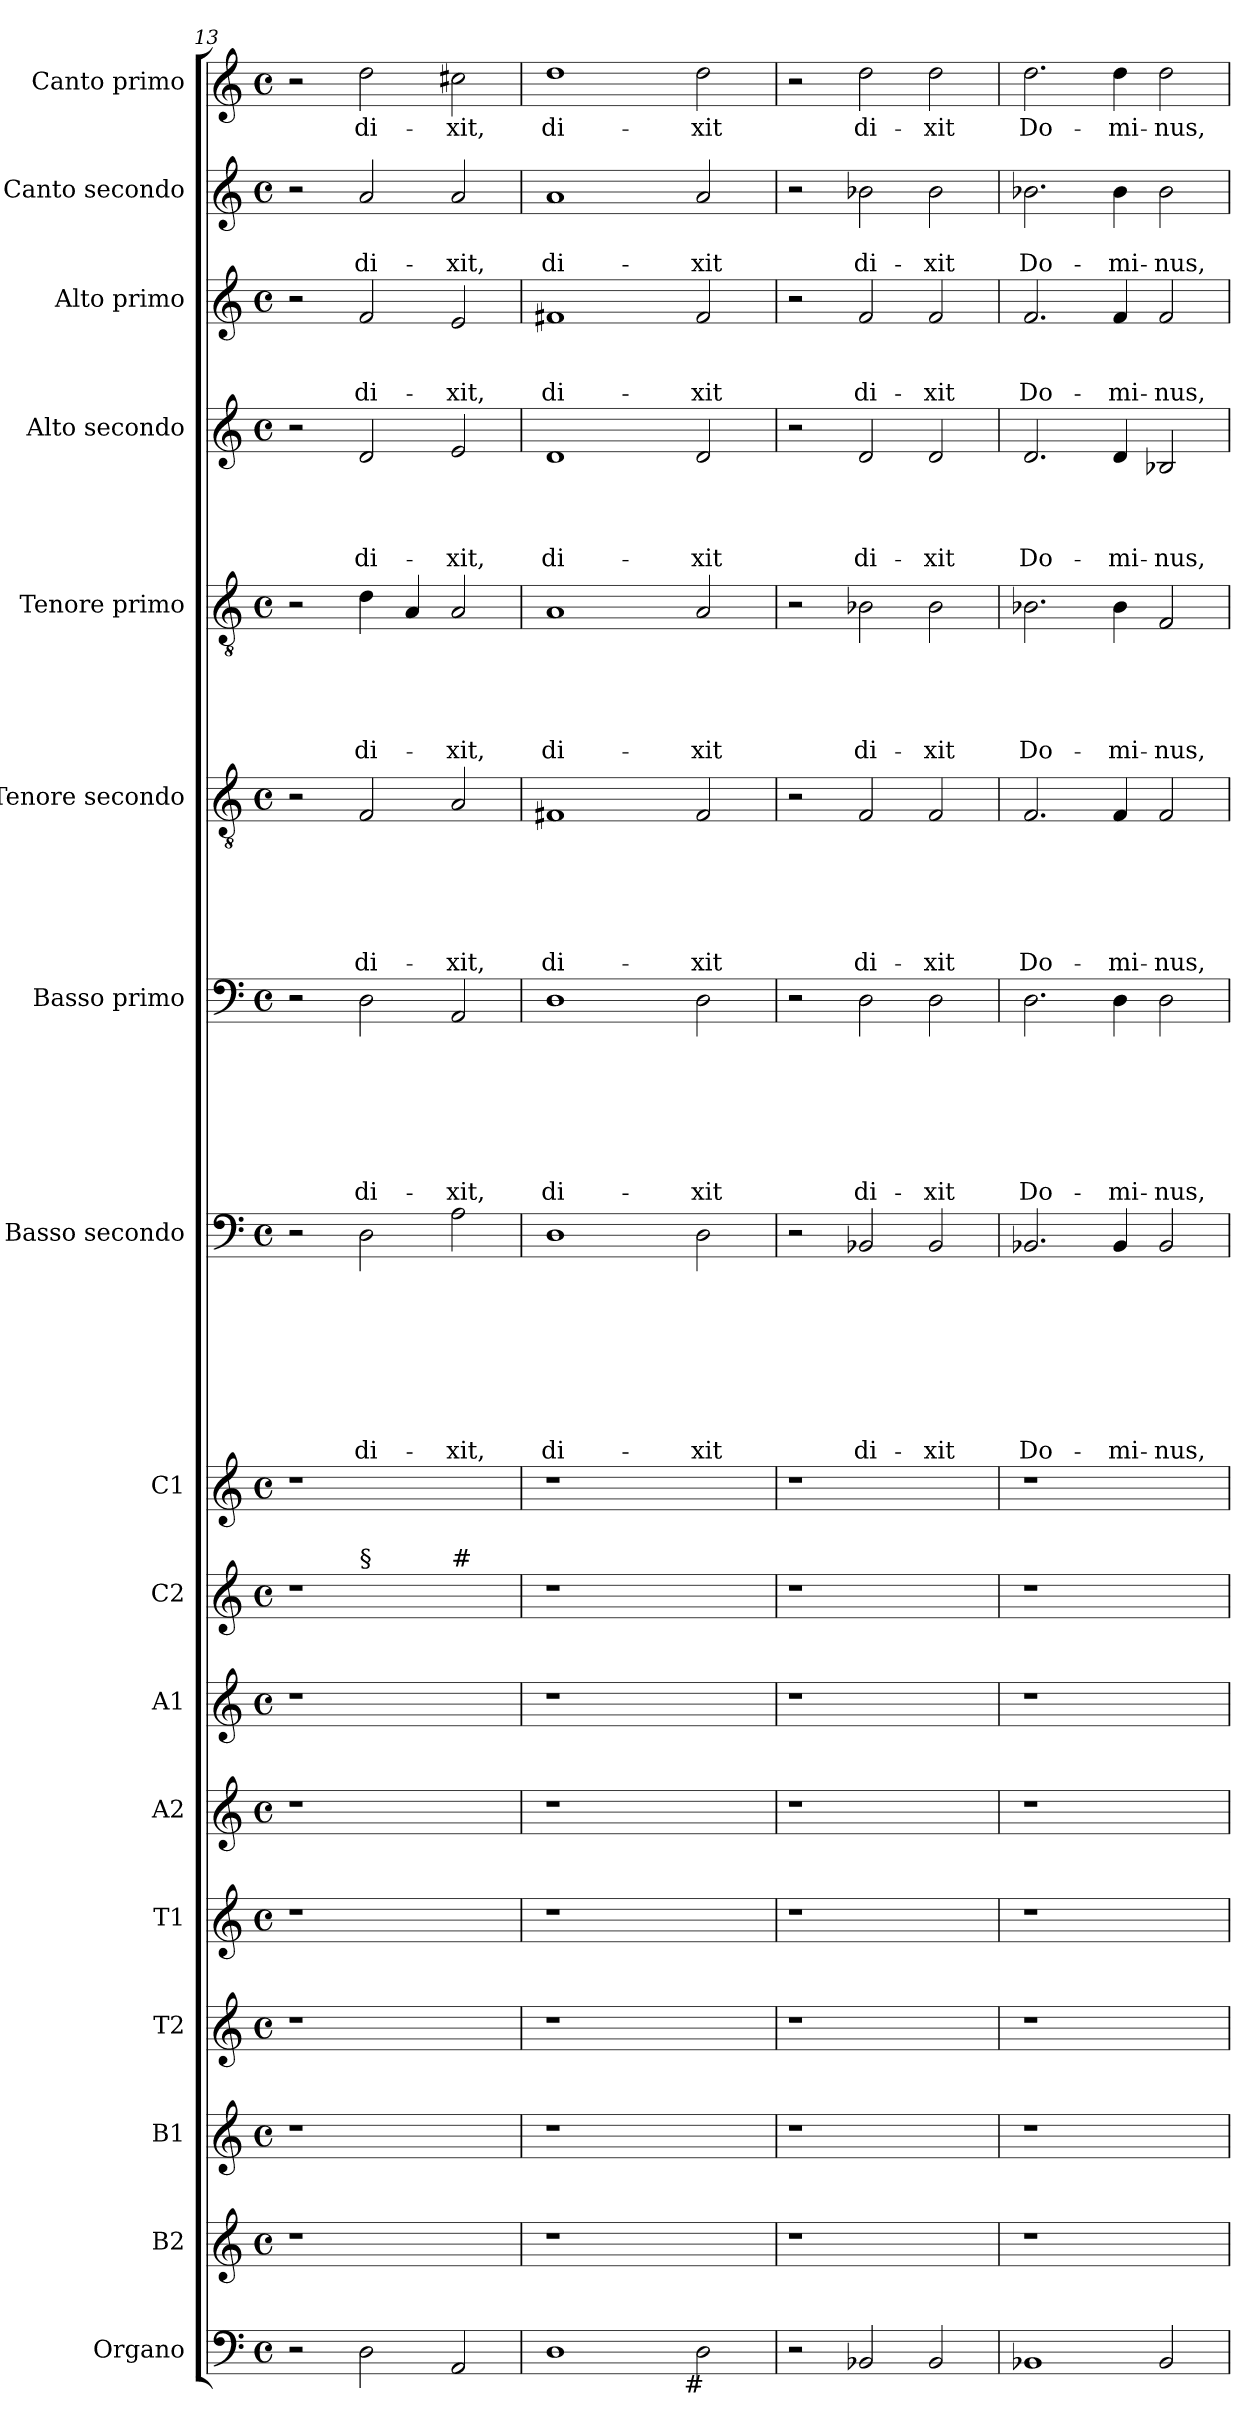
**kern	**kern	**kern	**kern	**kern	**kern	**kern	**kern	**kern	**kern	**text	**text	**text	**text	**text	**text	**text	**text	**kern	**text	**text	**text	**text	**text	**text	**text	**kern	**text	**text	**text	**text	**text	**text	**kern	**text	**text	**text	**text	**text	**kern	**text	**text	**text	**text	**kern	**text	**text	**text	**kern	**text	**text	**kern	**text
*part17	*part16	*part15	*part14	*part13	*part12	*part11	*part10	*part9	*part8	*part8	*part8	*part8	*part8	*part8	*part8	*part8	*part8	*part7	*part7	*part7	*part7	*part7	*part7	*part7	*part7	*part6	*part6	*part6	*part6	*part6	*part6	*part6	*part5	*part5	*part5	*part5	*part5	*part5	*part4	*part4	*part4	*part4	*part4	*part3	*part3	*part3	*part3	*part2	*part2	*part2	*part1	*part1
*staff17	*staff16	*staff15	*staff14	*staff13	*staff12	*staff11	*staff10	*staff9	*staff8	*staff8	*staff8	*staff8	*staff8	*staff8	*staff8	*staff8	*staff8	*staff7	*staff7	*staff7	*staff7	*staff7	*staff7	*staff7	*staff7	*staff6	*staff6	*staff6	*staff6	*staff6	*staff6	*staff6	*staff5	*staff5	*staff5	*staff5	*staff5	*staff5	*staff4	*staff4	*staff4	*staff4	*staff4	*staff3	*staff3	*staff3	*staff3	*staff2	*staff2	*staff2	*staff1	*staff1
*I"Organo	*I"B2	*I"B1	*I"T2	*I"T1	*I"A2	*I"A1	*I"C2	*I"C1	*I"Basso secondo	*	*	*	*	*	*	*	*	*I"Basso primo	*	*	*	*	*	*	*	*I"Tenore secondo	*	*	*	*	*	*	*I"Tenore primo	*	*	*	*	*	*I"Alto secondo	*	*	*	*	*I"Alto primo	*	*	*	*I"Canto secondo	*	*	*I"Canto primo	*
*I'Org.	*I'B2	*I'B1	*I'T2	*I'T1	*I'A2	*I'A1	*I'C2	*I'C1	*I'B2	*	*	*	*	*	*	*	*	*I'B1	*	*	*	*	*	*	*	*I'T2	*	*	*	*	*	*	*I'T1	*	*	*	*	*	*I'A2	*	*	*	*	*I'A1	*	*	*	*I'C2	*	*	*I'C1	*
*clefF4	*clefG2	*clefG2	*clefG2	*clefG2	*clefG2	*clefG2	*clefG2	*clefG2	*clefF4	*	*	*	*	*	*	*	*	*clefF4	*	*	*	*	*	*	*	*clefGv2	*	*	*	*	*	*	*clefGv2	*	*	*	*	*	*clefG2	*	*	*	*	*clefG2	*	*	*	*clefG2	*	*	*clefG2	*
*k[]	*k[]	*k[]	*k[]	*k[]	*k[]	*k[]	*k[]	*k[]	*k[]	*	*	*	*	*	*	*	*	*k[]	*	*	*	*	*	*	*	*k[]	*	*	*	*	*	*	*k[]	*	*	*	*	*	*k[]	*	*	*	*	*k[]	*	*	*	*k[]	*	*	*k[]	*
*C:	*C:	*C:	*C:	*C:	*C:	*C:	*C:	*C:	*C:	*	*	*	*	*	*	*	*	*C:	*	*	*	*	*	*	*	*C:	*	*	*	*	*	*	*C:	*	*	*	*	*	*C:	*	*	*	*	*C:	*	*	*	*C:	*	*	*C:	*
*M4/4	*M4/4	*M4/4	*M4/4	*M4/4	*M4/4	*M4/4	*M4/4	*M4/4	*M4/4	*	*	*	*	*	*	*	*	*M4/4	*	*	*	*	*	*	*	*M4/4	*	*	*	*	*	*	*M4/4	*	*	*	*	*	*M4/4	*	*	*	*	*M4/4	*	*	*	*M4/4	*	*	*M4/4	*
*met(c)	*met(c)	*met(c)	*met(c)	*met(c)	*met(c)	*met(c)	*met(c)	*met(c)	*met(c)	*	*	*	*	*	*	*	*	*met(c)	*	*	*	*	*	*	*	*met(c)	*	*	*	*	*	*	*met(c)	*	*	*	*	*	*met(c)	*	*	*	*	*met(c)	*	*	*	*met(c)	*	*	*met(c)	*
=13	=13	=13	=13	=13	=13	=13	=13	=13	=13	=13	=13	=13	=13	=13	=13	=13	=13	=13	=13	=13	=13	=13	=13	=13	=13	=13	=13	=13	=13	=13	=13	=13	=13	=13	=13	=13	=13	=13	=13	=13	=13	=13	=13	=13	=13	=13	=13	=13	=13	=13	=13	=13
*	*	*	*	*	*	*	*^	*	*	*	*	*	*	*	*	*	*	*	*	*	*	*	*	*	*	*	*	*	*	*	*	*	*	*	*	*	*	*	*	*	*	*	*	*	*	*	*	*	*	*	*	*
2r	1r	1r	1r	1r	1r	1r	1r	2ryy	1r	2r	.	.	.	.	.	.	.	.	2r	.	.	.	.	.	.	.	2r	.	.	.	.	.	.	2r	.	.	.	.	.	2r	.	.	.	.	2r	.	.	.	2r	.	.	2r	.
!	!	!	!	!	!	!	!	!LO:TX:a:t=§	!	!	!	!	!	!	!	!	!	!	!	!	!	!	!	!	!	!	!	!	!	!	!	!	!	!	!	!	!	!	!	!	!	!	!	!	!	!	!	!	!	!	!	!	!
!	!	!	!	!	!	!	!	!	!	!	!	!	!	!	!	!	!	!LO:LY:b	!	!	!	!	!	!	!	!LO:LY:b	!	!	!	!	!	!	!LO:LY:b	!	!	!	!	!	!LO:LY:b	!	!	!	!	!LO:LY:b	!	!	!	!LO:LY:b	!	!	!LO:LY:b	!	!LO:LY:b
2D\	.	.	.	.	.	.	.	1ryy	.	2D\	.	.	.	.	.	.	.	di-	2D\	.	.	.	.	.	.	di-	2F/	.	.	.	.	.	di-	4d\	.	.	.	.	di-	2d/	.	.	.	di-	2f/	.	.	di-	2a/	.	di-	2dd\	di-
.	.	.	.	.	.	.	.	.	.	.	.	.	.	.	.	.	.	.	.	.	.	.	.	.	.	.	.	.	.	.	.	.	.	4A/	.	.	.	.	.	.	.	.	.	.	.	.	.	.	.	.	.	.	.
!	!	!	!	!	!	!	!LO:TX:a:t=#	!	!	!	!	!	!	!	!	!	!	!	!	!	!	!	!	!	!	!	!	!	!	!	!	!	!	!	!	!	!	!	!	!	!	!	!	!	!	!	!	!	!	!	!	!	!
!	!	!	!	!	!	!	!	!	!	!	!	!	!	!	!	!	!	!LO:LY:b	!	!	!	!	!	!	!	!LO:LY:b	!	!	!	!	!	!	!LO:LY:b	!	!	!	!	!	!LO:LY:b	!	!	!	!	!LO:LY:b	!	!	!	!LO:LY:b	!	!	!LO:LY:b	!	!LO:LY:b
2AA/	2ryy	2ryy	2ryy	2ryy	2ryy	2ryy	2ryy	.	2ryy	2A\	.	.	.	.	.	.	.	-xit,	2AA/	.	.	.	.	.	.	-xit,	2A/	.	.	.	.	.	-xit,	2A/	.	.	.	.	-xit,	2e/	.	.	.	-xit,	2e/	.	.	-xit,	2a/	.	-xit,	2cc#X\	-xit,
!!LO:PB:g=z
=14	=14	=14	=14	=14	=14	=14	=14	=14	=14	=14	=14	=14	=14	=14	=14	=14	=14	=14	=14	=14	=14	=14	=14	=14	=14	=14	=14	=14	=14	=14	=14	=14	=14	=14	=14	=14	=14	=14	=14	=14	=14	=14	=14	=14	=14	=14	=14	=14	=14	=14	=14	=14	=14
!LO:TX:b:t=#	!	!	!	!	!	!	!	!	!	!	!	!	!	!	!	!	!	!	!	!	!	!	!	!	!	!	!	!	!	!	!	!	!	!	!	!	!	!	!	!	!	!	!	!	!	!	!	!	!	!	!	!	!
!	!	!	!	!	!	!	!	!	!	!	!	!	!	!	!	!	!	!LO:LY:b	!	!	!	!	!	!	!	!LO:LY:b	!	!	!	!	!	!	!LO:LY:b	!	!	!	!	!	!LO:LY:b	!	!	!	!	!LO:LY:b	!	!	!	!LO:LY:b	!	!	!LO:LY:b	!	!LO:LY:b
*^	*	*	*	*	*	*	*v	*v	*	*	*	*	*	*	*	*	*	*	*	*	*	*	*	*	*	*	*	*	*	*	*	*	*	*	*	*	*	*	*	*	*	*	*	*	*	*	*	*	*	*	*	*	*
1D	2ryy	1r	1r	1r	1r	1r	1r	1r	1r	1D	.	.	.	.	.	.	.	di-	1D	.	.	.	.	.	.	di-	1F#X	.	.	.	.	.	di-	1A	.	.	.	.	di-	1d	.	.	.	di-	1f#X	.	.	di-	1a	.	di-	1dd	di-
.	4...ryy	.	.	.	.	.	.	.	.	.	.	.	.	.	.	.	.	.	.	.	.	.	.	.	.	.	.	.	.	.	.	.	.	.	.	.	.	.	.	.	.	.	.	.	.	.	.	.	.	.	.	.	.
!	!LO:TX:b:t=#	!	!	!	!	!	!	!	!	!	!	!	!	!	!	!	!	!	!	!	!	!	!	!	!	!	!	!	!	!	!	!	!	!	!	!	!	!	!	!	!	!	!	!	!	!	!	!	!	!	!	!	!
.	2ryy	.	.	.	.	.	.	.	.	.	.	.	.	.	.	.	.	.	.	.	.	.	.	.	.	.	.	.	.	.	.	.	.	.	.	.	.	.	.	.	.	.	.	.	.	.	.	.	.	.	.	.	.
!	!	!	!	!	!	!	!	!	!	!	!	!	!	!	!	!	!	!LO:LY:b	!	!	!	!	!	!	!	!LO:LY:b	!	!	!	!	!	!	!LO:LY:b	!	!	!	!	!	!LO:LY:b	!	!	!	!	!LO:LY:b	!	!	!	!LO:LY:b	!	!	!LO:LY:b	!	!LO:LY:b
2D\	.	2ryy	2ryy	2ryy	2ryy	2ryy	2ryy	2ryy	2ryy	2D\	.	.	.	.	.	.	.	-xit	2D\	.	.	.	.	.	.	-xit	2F#/	.	.	.	.	.	-xit	2A/	.	.	.	.	-xit	2d/	.	.	.	-xit	2f#/	.	.	-xit	2a/	.	-xit	2dd\	-xit
.	32ryy	.	.	.	.	.	.	.	.	.	.	.	.	.	.	.	.	.	.	.	.	.	.	.	.	.	.	.	.	.	.	.	.	.	.	.	.	.	.	.	.	.	.	.	.	.	.	.	.	.	.	.	.
*v	*v	*	*	*	*	*	*	*	*	*	*	*	*	*	*	*	*	*	*	*	*	*	*	*	*	*	*	*	*	*	*	*	*	*	*	*	*	*	*	*	*	*	*	*	*	*	*	*	*	*	*	*	*
=15	=15	=15	=15	=15	=15	=15	=15	=15	=15	=15	=15	=15	=15	=15	=15	=15	=15	=15	=15	=15	=15	=15	=15	=15	=15	=15	=15	=15	=15	=15	=15	=15	=15	=15	=15	=15	=15	=15	=15	=15	=15	=15	=15	=15	=15	=15	=15	=15	=15	=15	=15	=15
2r	1r	1r	1r	1r	1r	1r	1r	1r	2r	.	.	.	.	.	.	.	.	2r	.	.	.	.	.	.	.	2r	.	.	.	.	.	.	2r	.	.	.	.	.	2r	.	.	.	.	2r	.	.	.	2r	.	.	2r	.
!	!	!	!	!	!	!	!	!	!	!	!	!	!	!	!	!	!LO:LY:b	!	!	!	!	!	!	!	!LO:LY:b	!	!	!	!	!	!	!LO:LY:b	!	!	!	!	!	!LO:LY:b	!	!	!	!	!LO:LY:b	!	!	!	!LO:LY:b	!	!	!LO:LY:b	!	!LO:LY:b
2BB-X/	.	.	.	.	.	.	.	.	2BB-X/	.	.	.	.	.	.	.	di-	2D\	.	.	.	.	.	.	di-	2F/	.	.	.	.	.	di-	2B-X\	.	.	.	.	di-	2d/	.	.	.	di-	2f/	.	.	di-	2b-X\	.	di-	2dd\	di-
!	!	!	!	!	!	!	!	!	!	!	!	!	!	!	!	!	!LO:LY:b	!	!	!	!	!	!	!	!LO:LY:b	!	!	!	!	!	!	!LO:LY:b	!	!	!	!	!	!LO:LY:b	!	!	!	!	!LO:LY:b	!	!	!	!LO:LY:b	!	!	!LO:LY:b	!	!LO:LY:b
2BB-/	2ryy	2ryy	2ryy	2ryy	2ryy	2ryy	2ryy	2ryy	2BB-/	.	.	.	.	.	.	.	-xit	2D\	.	.	.	.	.	.	-xit	2F/	.	.	.	.	.	-xit	2B-\	.	.	.	.	-xit	2d/	.	.	.	-xit	2f/	.	.	-xit	2b-\	.	-xit	2dd\	-xit
=16	=16	=16	=16	=16	=16	=16	=16	=16	=16	=16	=16	=16	=16	=16	=16	=16	=16	=16	=16	=16	=16	=16	=16	=16	=16	=16	=16	=16	=16	=16	=16	=16	=16	=16	=16	=16	=16	=16	=16	=16	=16	=16	=16	=16	=16	=16	=16	=16	=16	=16	=16	=16
!	!	!	!	!	!	!	!	!	!	!	!	!	!	!	!	!	!LO:LY:b	!	!	!	!	!	!	!	!LO:LY:b	!	!	!	!	!	!	!LO:LY:b	!	!	!	!	!	!LO:LY:b	!	!	!	!	!LO:LY:b	!	!	!	!LO:LY:b	!	!	!LO:LY:b	!	!LO:LY:b
1BB-X	1r	1r	1r	1r	1r	1r	1r	1r	2.BB-X/	.	.	.	.	.	.	.	Do-	2.D\	.	.	.	.	.	.	Do-	2.F/	.	.	.	.	.	Do-	2.B-X\	.	.	.	.	Do-	2.d/	.	.	.	Do-	2.f/	.	.	Do-	2.b-X\	.	Do-	2.dd\	Do-
!	!	!	!	!	!	!	!	!	!	!	!	!	!	!	!	!	!LO:LY:b	!	!	!	!	!	!	!	!LO:LY:b	!	!	!	!	!	!	!LO:LY:b	!	!	!	!	!	!LO:LY:b	!	!	!	!	!LO:LY:b	!	!	!	!LO:LY:b	!	!	!LO:LY:b	!	!LO:LY:b
.	.	.	.	.	.	.	.	.	4BB-/	.	.	.	.	.	.	.	-mi-	4D\	.	.	.	.	.	.	-mi-	4F/	.	.	.	.	.	-mi-	4B-\	.	.	.	.	-mi-	4d/	.	.	.	-mi-	4f/	.	.	-mi-	4b-\	.	-mi-	4dd\	-mi-
!	!	!	!	!	!	!	!	!	!	!	!	!	!	!	!	!	!LO:LY:b	!	!	!	!	!	!	!	!LO:LY:b	!	!	!	!	!	!	!LO:LY:b	!	!	!	!	!	!LO:LY:b	!	!	!	!	!LO:LY:b	!	!	!	!LO:LY:b	!	!	!LO:LY:b	!	!LO:LY:b
2BB-/	2ryy	2ryy	2ryy	2ryy	2ryy	2ryy	2ryy	2ryy	2BB-/	.	.	.	.	.	.	.	-nus,	2D\	.	.	.	.	.	.	-nus,	2F/	.	.	.	.	.	-nus,	2F/	.	.	.	.	-nus,	2B-X/	.	.	.	-nus,	2f/	.	.	-nus,	2b-\	.	-nus,	2dd\	-nus,
=	=	=	=	=	=	=	=	=	=	=	=	=	=	=	=	=	=	=	=	=	=	=	=	=	=	=	=	=	=	=	=	=	=	=	=	=	=	=	=	=	=	=	=	=	=	=	=	=	=	=	=	=
*-	*-	*-	*-	*-	*-	*-	*-	*-	*-	*-	*-	*-	*-	*-	*-	*-	*-	*-	*-	*-	*-	*-	*-	*-	*-	*-	*-	*-	*-	*-	*-	*-	*-	*-	*-	*-	*-	*-	*-	*-	*-	*-	*-	*-	*-	*-	*-	*-	*-	*-	*-	*-
